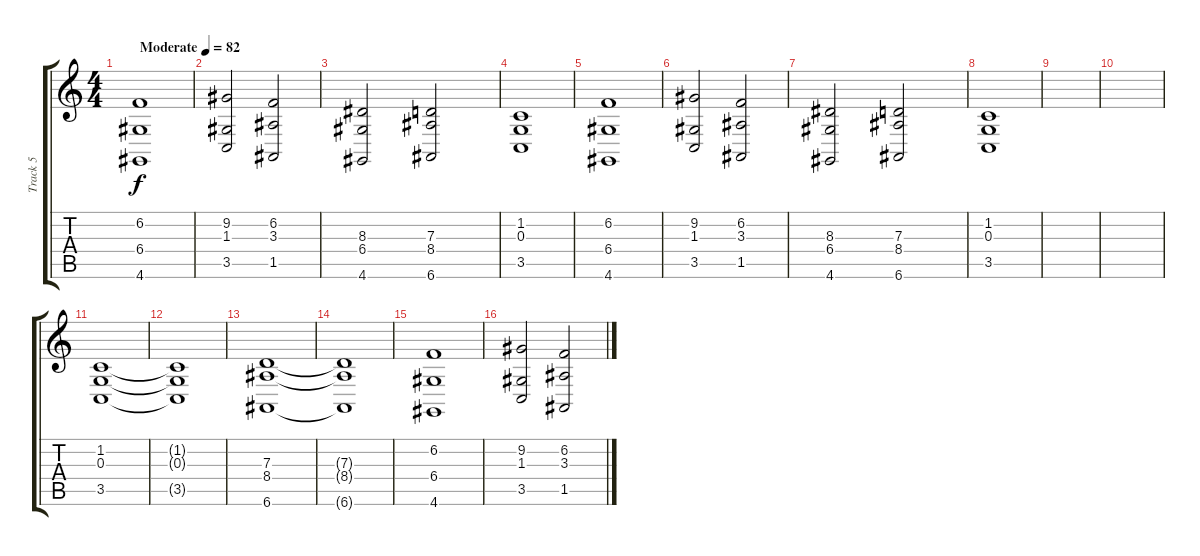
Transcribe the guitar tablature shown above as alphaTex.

\track ("Track 5" "Track 5") {instrument stringensemble2}
\staff {score tabs}
\tuning (E4 B3 G3 D3 A2 E2) {hide}
\ts (4 4)
\tempo (82 "Moderate")
\clef g2
\ks c
(6.2 6.4 4.6).1{dy f instrument stringensemble2} |
(9.2 1.3 3.5).2 (6.2 3.3 1.5).2 |
(8.3 6.4 4.6).2 (7.3 8.4 6.6).2 |
(1.2 0.3 3.5).1 |
(6.2 6.4 4.6).1 |
(9.2 1.3 3.5).2 (6.2 3.3 1.5).2 |
(8.3 6.4 4.6).2 (7.3 8.4 6.6).2 |
(1.2 0.3 3.5).1 |
|
|
(1.2 0.3 3.5).1 |
(1.2{t} 0.3{t} 3.5{t}).1 |
(7.3 8.4 6.6).1 |
(7.3{t} 8.4{t} 6.6{t}).1 |
(6.2 6.4 4.6).1 |
(9.2 1.3 3.5).2 (6.2 3.3 1.5).2
